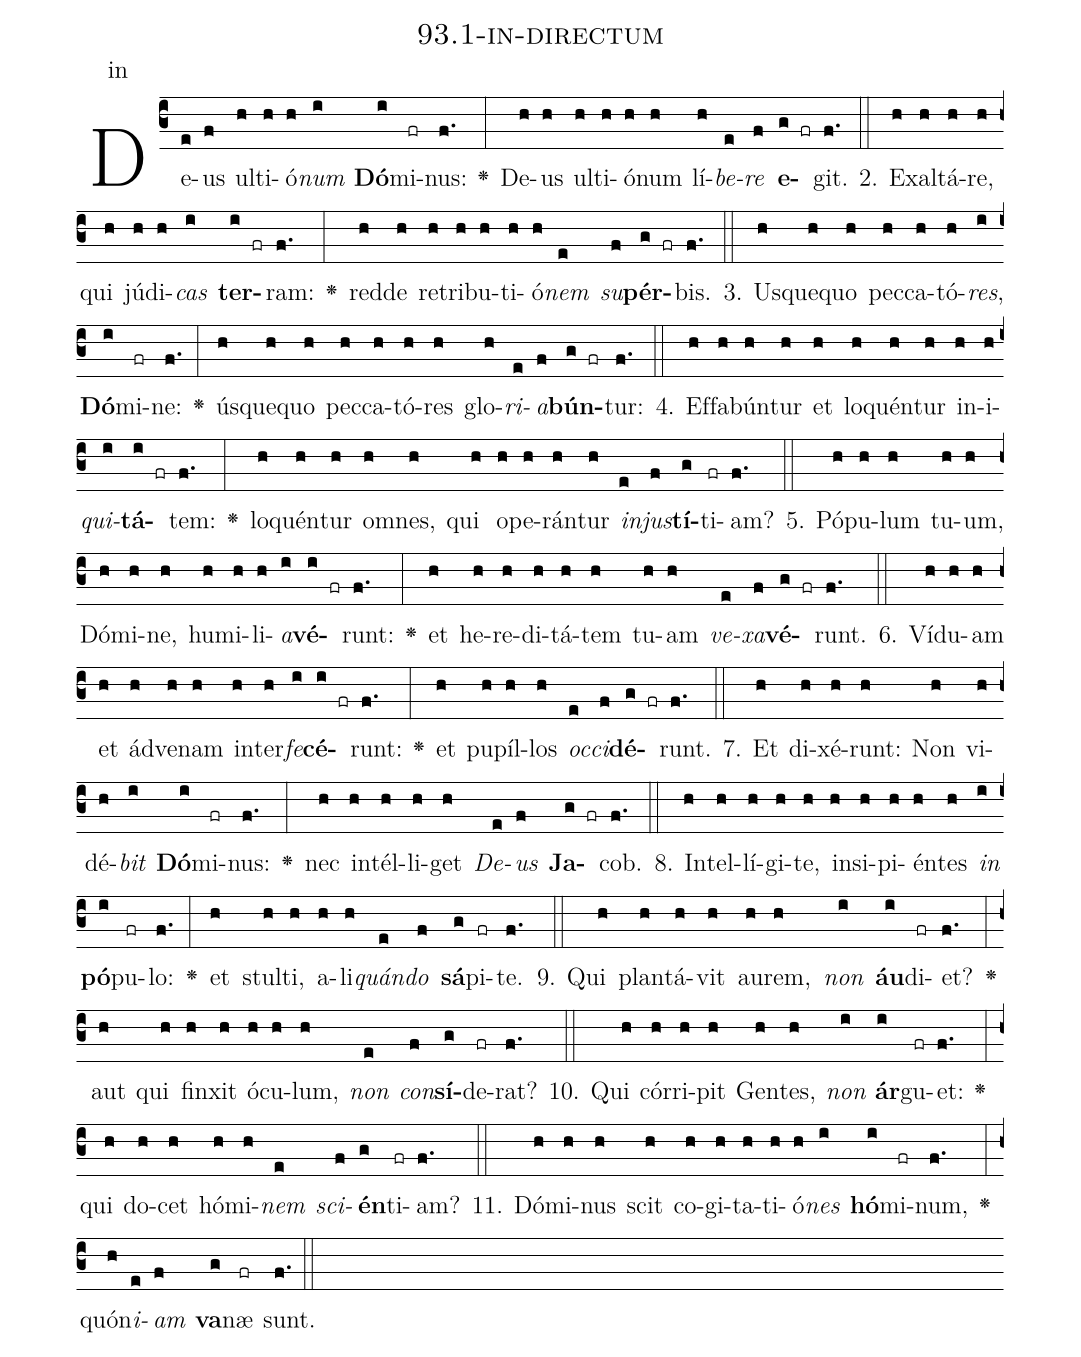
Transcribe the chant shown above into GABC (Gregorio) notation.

name: 93.1-in-directum;
annotation: in;
%%
(c3)De(e)us(f) ul(h)ti(h)ó(h)<i>num</i>(i) <b>Dó</b>(i)mi(fr)nus:(f.) <v>\greheightstar</v>(:) De(h)us(h) ul(h)ti(h)ó(h)num(h) lí(h)<i>be</i>(e)<i>re</i>(f) <b>e</b>(g fr)git.(f.) (::)
2. Ex(h)al(h)tá(h)re,(h) qui(h) jú(h)di(h)<i>cas</i>(i) <b>ter</b>(i fr)ram:(f.) <v>\greheightstar</v>(:) red(h)de(h) re(h)tri(h)bu(h)ti(h)ó(h)<i>nem</i>(e) <i>su</i>(f)<b>pér</b>(g fr)bis.(f.) (::)
3. Us(h)que(h)quo(h) pec(h)ca(h)tó(h)<i>res</i>,(i) <b>Dó</b>(i)mi(fr)ne:(f.) <v>\greheightstar</v>(:) ús(h)que(h)quo(h) pec(h)ca(h)tó(h)res(h) glo(h)<i>ri</i>(e)<i>a</i>(f)<b>bún</b>(g fr)tur:(f.) (::)
4. Ef(h)fa(h)bún(h)tur(h) et(h) lo(h)quén(h)tur(h) in(h)i(h)<i>qui</i>(i)<b>tá</b>(i fr)tem:(f.) <v>\greheightstar</v>(:) lo(h)quén(h)tur(h) om(h)nes,(h) qui(h) o(h)pe(h)rán(h)tur(h) <i>in</i>(e)<i>jus</i>(f)<b>tí</b>(g)ti(fr)am?(f.) (::)
5. Pó(h)pu(h)lum(h) tu(h)um,(h) Dó(h)mi(h)ne,(h) hu(h)mi(h)li(h)<i>a</i>(i)<b>vé</b>(i fr)runt:(f.) <v>\greheightstar</v>(:) et(h) he(h)re(h)di(h)tá(h)tem(h) tu(h)am(h) <i>ve</i>(e)<i>xa</i>(f)<b>vé</b>(g fr)runt.(f.) (::)
6. Ví(h)du(h)am(h) et(h) ád(h)ve(h)nam(h) in(h)ter(h)<i>fe</i>(i)<b>cé</b>(i fr)runt:(f.) <v>\greheightstar</v>(:) et(h) pu(h)píl(h)los(h) <i>oc</i>(e)<i>ci</i>(f)<b>dé</b>(g fr)runt.(f.) (::)
7. Et(h) di(h)xé(h)runt:(h) Non(h) vi(h)dé(h)<i>bit</i>(i) <b>Dó</b>(i)mi(fr)nus:(f.) <v>\greheightstar</v>(:) nec(h) in(h)tél(h)li(h)get(h) <i>De</i>(e)<i>us</i>(f) <b>Ja</b>(g fr)cob.(f.) (::)
8. In(h)tel(h)lí(h)gi(h)te,(h) in(h)si(h)pi(h)én(h)tes(h) <i>in</i>(i) <b>pó</b>(i)pu(fr)lo:(f.) <v>\greheightstar</v>(:) et(h) stul(h)ti,(h) a(h)li(h)<i>quán</i>(e)<i>do</i>(f) <b>sá</b>(g)pi(fr)te.(f.) (::)
9. Qui(h) plan(h)tá(h)vit(h) au(h)rem,(h) <i>non</i>(i) <b>áu</b>(i)di(fr)et?(f.) <v>\greheightstar</v>(:) aut(h) qui(h) fin(h)xit(h) ó(h)cu(h)lum,(h) <i>non</i>(e) <i>con</i>(f)<b>sí</b>(g)de(fr)rat?(f.) (::)
10. Qui(h) cór(h)ri(h)pit(h) Gen(h)tes,(h) <i>non</i>(i) <b>ár</b>(i)gu(fr)et:(f.) <v>\greheightstar</v>(:) qui(h) do(h)cet(h) hó(h)mi(h)<i>nem</i>(e) <i>sci</i>(f)<b>én</b>(g)ti(fr)am?(f.) (::)
11. Dó(h)mi(h)nus(h) scit(h) co(h)gi(h)ta(h)ti(h)ó(h)<i>nes</i>(i) <b>hó</b>(i)mi(fr)num,(f.) <v>\greheightstar</v>(:) quón(h)<i>i</i>(e)<i>am</i>(f) <b>va</b>(g)næ(fr) sunt.(f.) (::)
